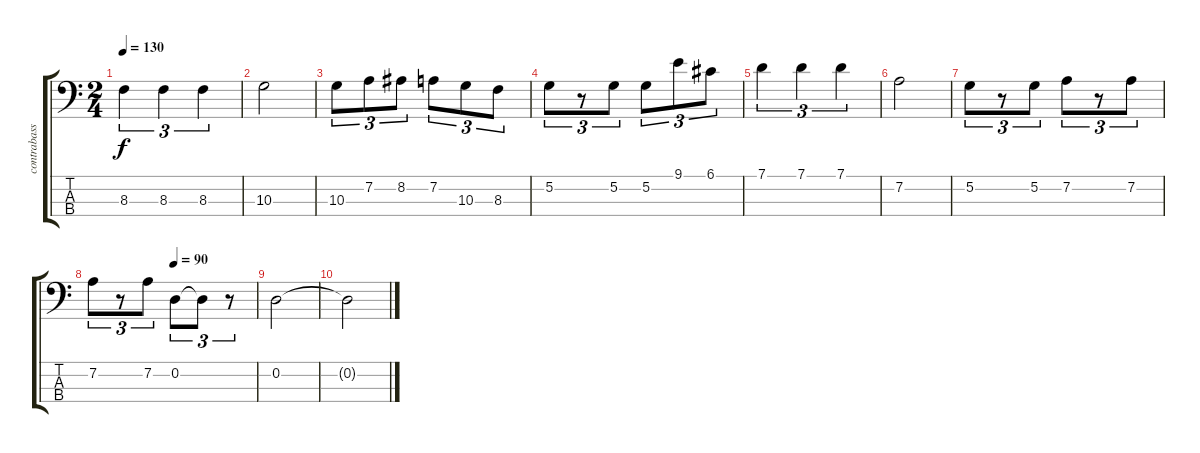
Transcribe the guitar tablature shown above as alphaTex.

\track ("contrabass" "contrabass") {instrument contrabass}
\staff {score tabs}
\tuning (G2 D2 A1 E1) {hide}
\ts (2 4)
\tempo 130
\clef f4
\ks c
8.3.4{tu (3 2) dy f} 8.3.4{tu (3 2)} 8.3.4{tu (3 2)} |
10.3.2 |
10.3.8{tu (3 2)} 7.2.8{tu (3 2)} 8.2.8{tu (3 2)} 7.2.8{tu (3 2)} 10.3.8{tu (3 2)} 8.3.8{tu (3 2)} |
5.2.8{tu (3 2)} r.8{tu (3 2)} 5.2.8{tu (3 2)} 5.2.8{tu (3 2)} 9.1.8{tu (3 2)} 6.1.8{tu (3 2)} |
7.1.4{tu (3 2)} 7.1.4{tu (3 2)} 7.1.4{tu (3 2)} |
7.2.2 |
5.2.8{tu (3 2)} r.8{tu (3 2)} 5.2.8{tu (3 2)} 7.2.8{tu (3 2)} r.8{tu (3 2)} 7.2.8{tu (3 2)} |
\tempo (90 0.5)
7.2.8{tu (3 2)} r.8{tu (3 2)} 7.2.8{tu (3 2)} 0.2.8{tu (3 2)} 0.2{t}.8{tu (3 2)} r.8{tu (3 2)} |
0.2.2 |
0.2{t}.2
